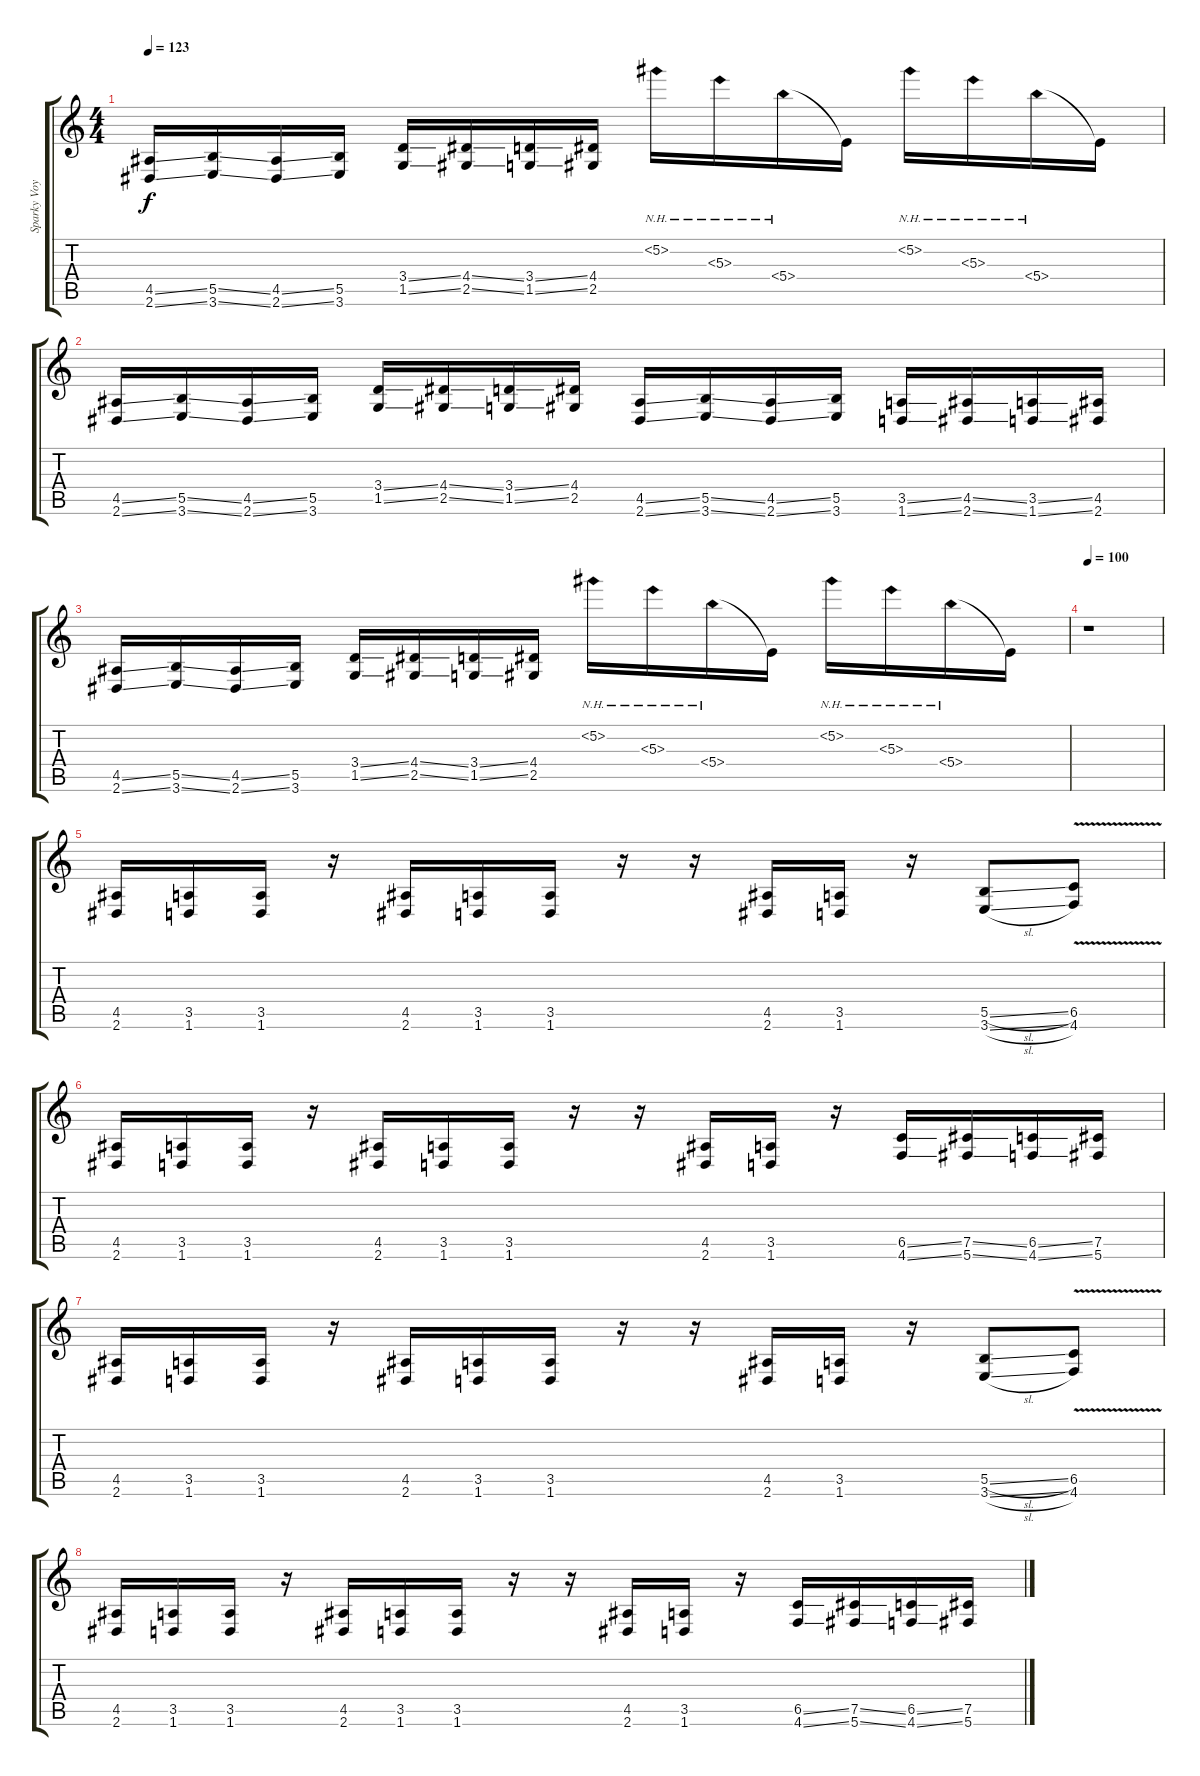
\track ("Sparky Voyles" "Sparky Voy") {instrument distortionguitar}
\staff {score tabs}
\tuning (Db4 Ab3 E3 B2 Gb2 Db2) {hide}
\ts (4 4)
\tempo 123
\clef g2
\ks c
(4.5{ss} 2.6{ss}).16{dy f} (5.5{ss} 3.6{ss}).16 (4.5{ss} 2.6{ss}).16 (5.5 3.6).16 (3.4{ss} 1.5{ss}).16 (4.4{ss} 2.5{ss}).16 (3.4{ss} 1.5{ss}).16 (4.4 2.5).16 5.2{nh}.16 5.3{nh}.16 5.4{nh}.16 5.4{t}.16 5.2{nh}.16 5.3{nh}.16 5.4{nh}.16 5.4{t}.16 |
(4.5{ss} 2.6{ss}).16 (5.5{ss} 3.6{ss}).16 (4.5{ss} 2.6{ss}).16 (5.5 3.6).16 (3.4{ss} 1.5{ss}).16 (4.4{ss} 2.5{ss}).16 (3.4{ss} 1.5{ss}).16 (4.4 2.5).16 (4.5{ss} 2.6{ss}).16 (5.5{ss} 3.6{ss}).16 (4.5{ss} 2.6{ss}).16 (5.5 3.6).16 (3.5{ss} 1.6{ss}).16 (4.5{ss} 2.6{ss}).16 (3.5{ss} 1.6{ss}).16 (4.5 2.6).16 |
(4.5{ss} 2.6{ss}).16 (5.5{ss} 3.6{ss}).16 (4.5{ss} 2.6{ss}).16 (5.5 3.6).16 (3.4{ss} 1.5{ss}).16 (4.4{ss} 2.5{ss}).16 (3.4{ss} 1.5{ss}).16 (4.4 2.5).16 5.2{nh}.16 5.3{nh}.16 5.4{nh}.16 5.4{t}.16 5.2{nh}.16 5.3{nh}.16 5.4{nh}.16 5.4{t}.16 |
\tempo 100
r.1 |
(4.5 2.6).16 (3.5 1.6).16 (3.5 1.6).16 r.16 (4.5 2.6).16 (3.5 1.6).16 (3.5 1.6).16 r.16 r.16 (4.5 2.6).16 (3.5 1.6).16 r.16 (5.5{sl} 3.6{sl}).8 (6.5{v} 4.6{v}).8 |
(4.5 2.6).16 (3.5 1.6).16 (3.5 1.6).16 r.16 (4.5 2.6).16 (3.5 1.6).16 (3.5 1.6).16 r.16 r.16 (4.5 2.6).16 (3.5 1.6).16 r.16 (6.5{ss} 4.6{ss}).16 (7.5{ss} 5.6{ss}).16 (6.5{ss} 4.6{ss}).16 (7.5 5.6).16 |
(4.5 2.6).16 (3.5 1.6).16 (3.5 1.6).16 r.16 (4.5 2.6).16 (3.5 1.6).16 (3.5 1.6).16 r.16 r.16 (4.5 2.6).16 (3.5 1.6).16 r.16 (5.5{sl} 3.6{sl}).8 (6.5{v} 4.6{v}).8 |
(4.5 2.6).16 (3.5 1.6).16 (3.5 1.6).16 r.16 (4.5 2.6).16 (3.5 1.6).16 (3.5 1.6).16 r.16 r.16 (4.5 2.6).16 (3.5 1.6).16 r.16 (6.5{ss} 4.6{ss}).16 (7.5{ss} 5.6{ss}).16 (6.5{ss} 4.6{ss}).16 (7.5 5.6).16
